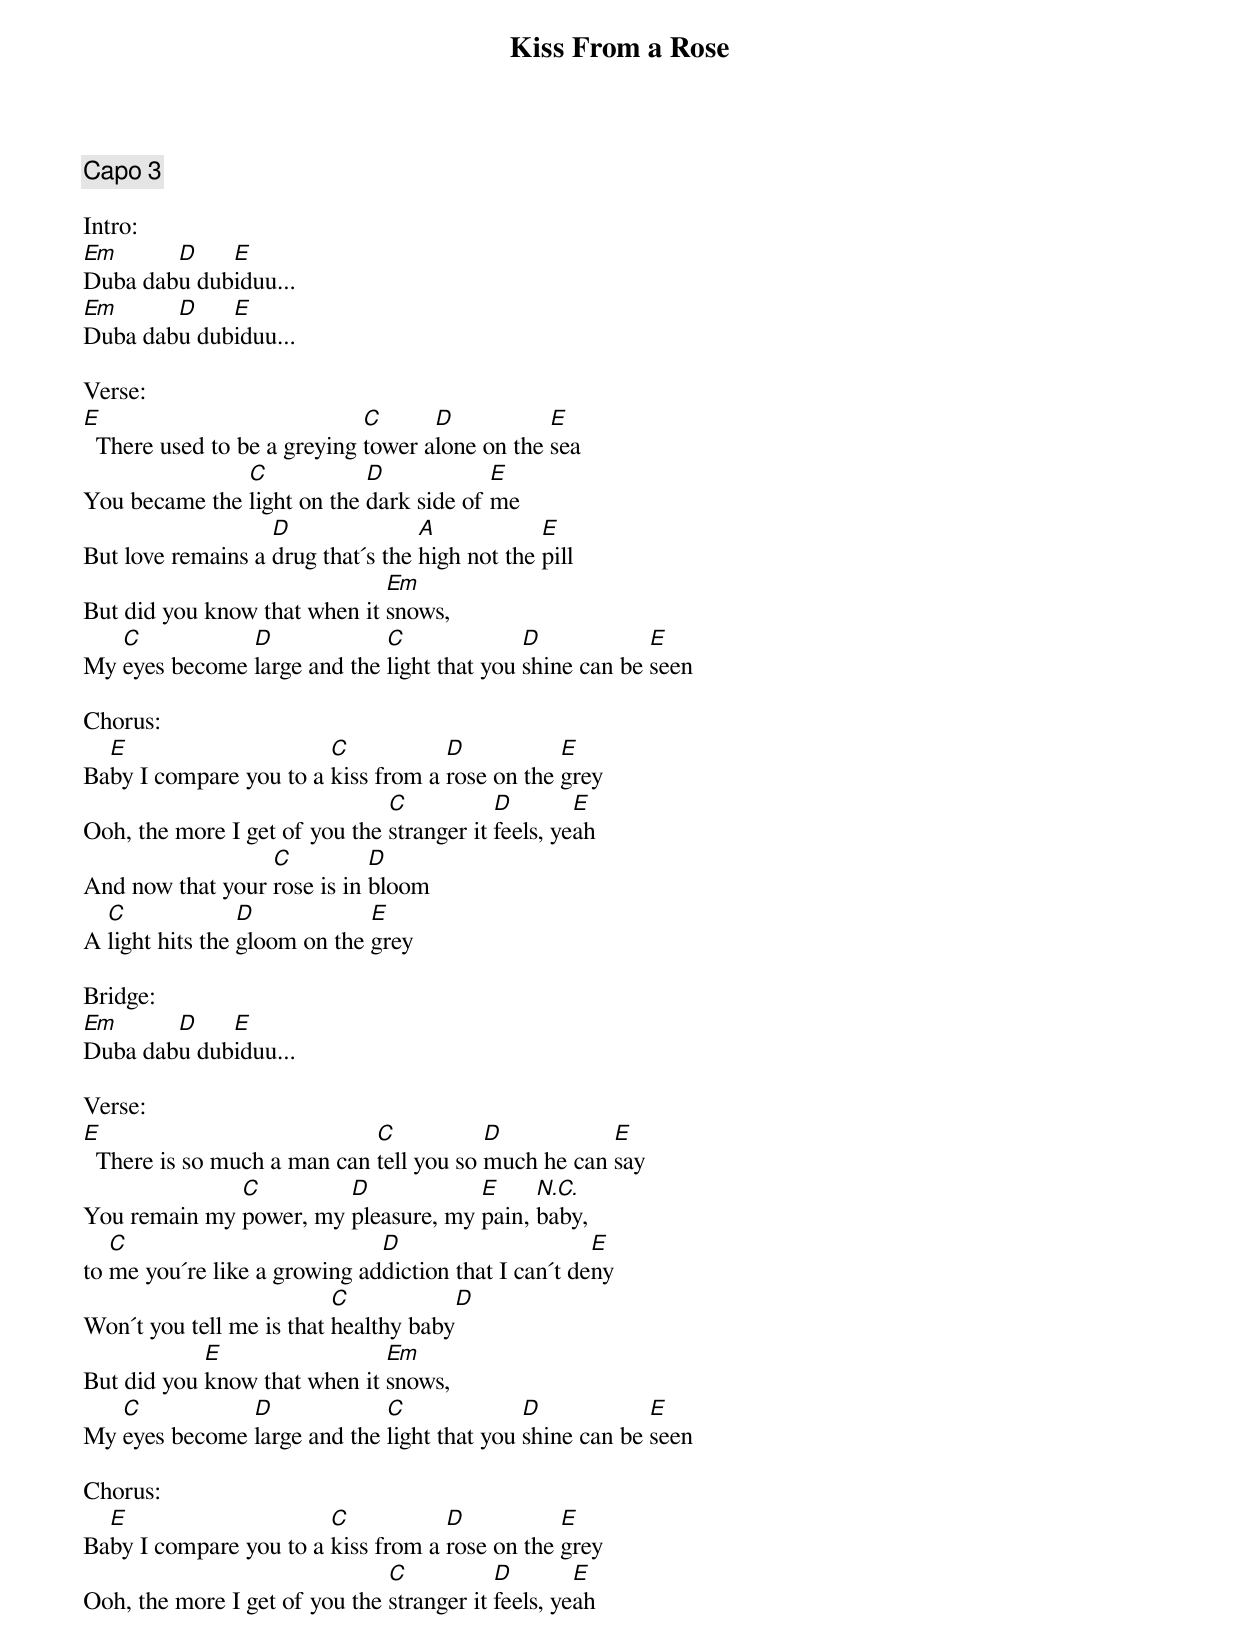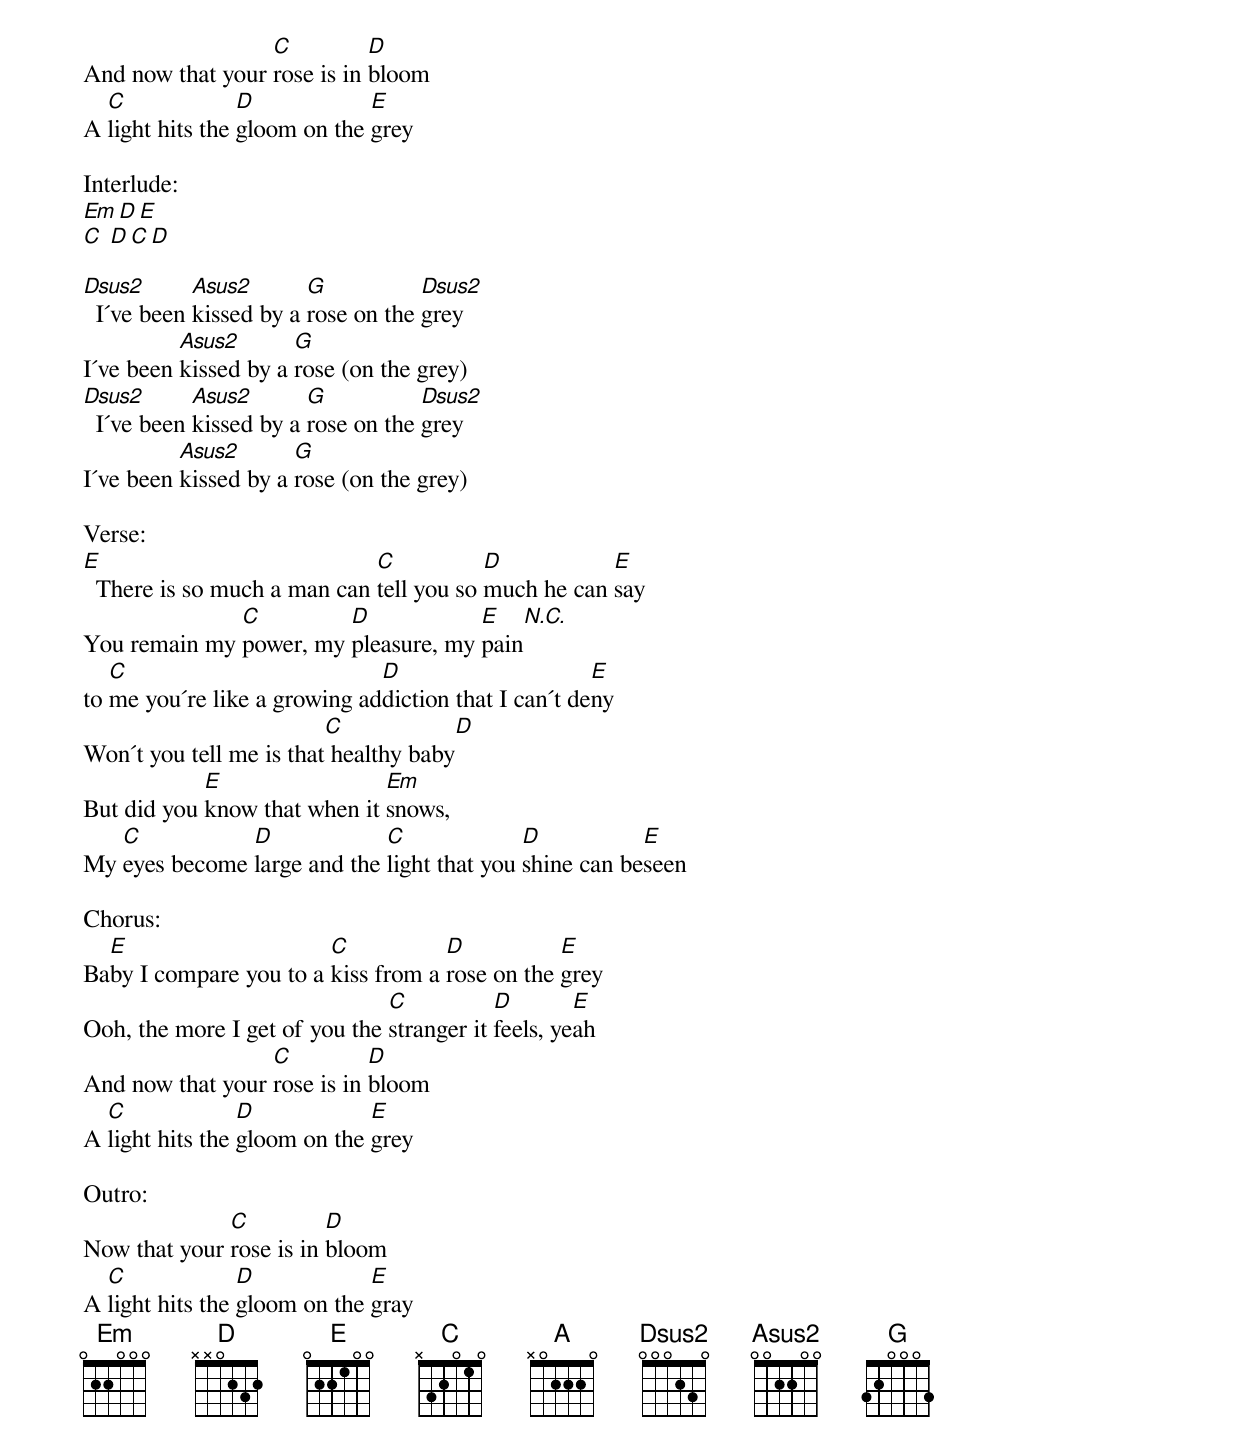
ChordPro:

{title:Kiss From a Rose}
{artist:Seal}
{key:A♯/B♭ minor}
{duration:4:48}
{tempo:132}
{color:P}

{comment: Capo 3}

Intro:
[Em]Duba dab[D]u dub[E]iduu...
[Em]Duba dab[D]u dub[E]iduu...

Verse:
[E]  There used to be a greying [C]tower a[D]lone on the [E]sea
You became the [C]light on the [D]dark side of [E]me
But love remains a [D]drug that´s the [A]high not the [E]pill
But did you know that when it [Em]snows,
My [C]eyes become [D]large and the [C]light that you [D]shine can be [E]seen

Chorus:
Ba[E]by I compare you to a [C]kiss from a [D]rose on the [E]grey
Ooh, the more I get of you the [C]stranger it [D]feels, ye[E]ah
And now that your [C]rose is in [D]bloom
A [C]light hits the [D]gloom on the [E]grey

Bridge:
[Em]Duba dab[D]u dub[E]iduu...

Verse:
[E]  There is so much a man can [C]tell you so [D]much he can [E]say
You remain my [C]power, my [D]pleasure, my [E]pain, [N.C.]baby,
to [C]me you´re like a growing ad[D]diction that I can´t de[E]ny
Won´t you tell me is that [C]healthy baby[D]
But did you [E]know that when it [Em]snows,
My [C]eyes become [D]large and the [C]light that you [D]shine can be [E]seen

Chorus:
Ba[E]by I compare you to a [C]kiss from a [D]rose on the [E]grey
Ooh, the more I get of you the [C]stranger it [D]feels, ye[E]ah
And now that your [C]rose is in [D]bloom
A [C]light hits the [D]gloom on the [E]grey

Interlude:
[Em][D][E]
[C] [D][C][D]

[Dsus2]  I´ve been [Asus2]kissed by a [G]rose on the [Dsus2]grey
I´ve been [Asus2]kissed by a [G]rose (on the grey)
[Dsus2]  I´ve been [Asus2]kissed by a [G]rose on the [Dsus2]grey
I´ve been [Asus2]kissed by a [G]rose (on the grey)

Verse:
[E]  There is so much a man can [C]tell you so [D]much he can [E]say
You remain my [C]power, my [D]pleasure, my [E]pain[N.C.]
to [C]me you´re like a growing ad[D]diction that I can´t de[E]ny
Won´t you tell me is that[C] healthy baby[D]
But did you [E]know that when it [Em]snows,
My [C]eyes become [D]large and the [C]light that you [D]shine can be[E]seen

Chorus:
Ba[E]by I compare you to a [C]kiss from a [D]rose on the [E]grey
Ooh, the more I get of you the [C]stranger it [D]feels, ye[E]ah
And now that your [C]rose is in [D]bloom
A [C]light hits the [D]gloom on the [E]grey

Outro:
Now that your [C]rose is in [D]bloom
A [C]light hits the [D]gloom on the [E]gray
